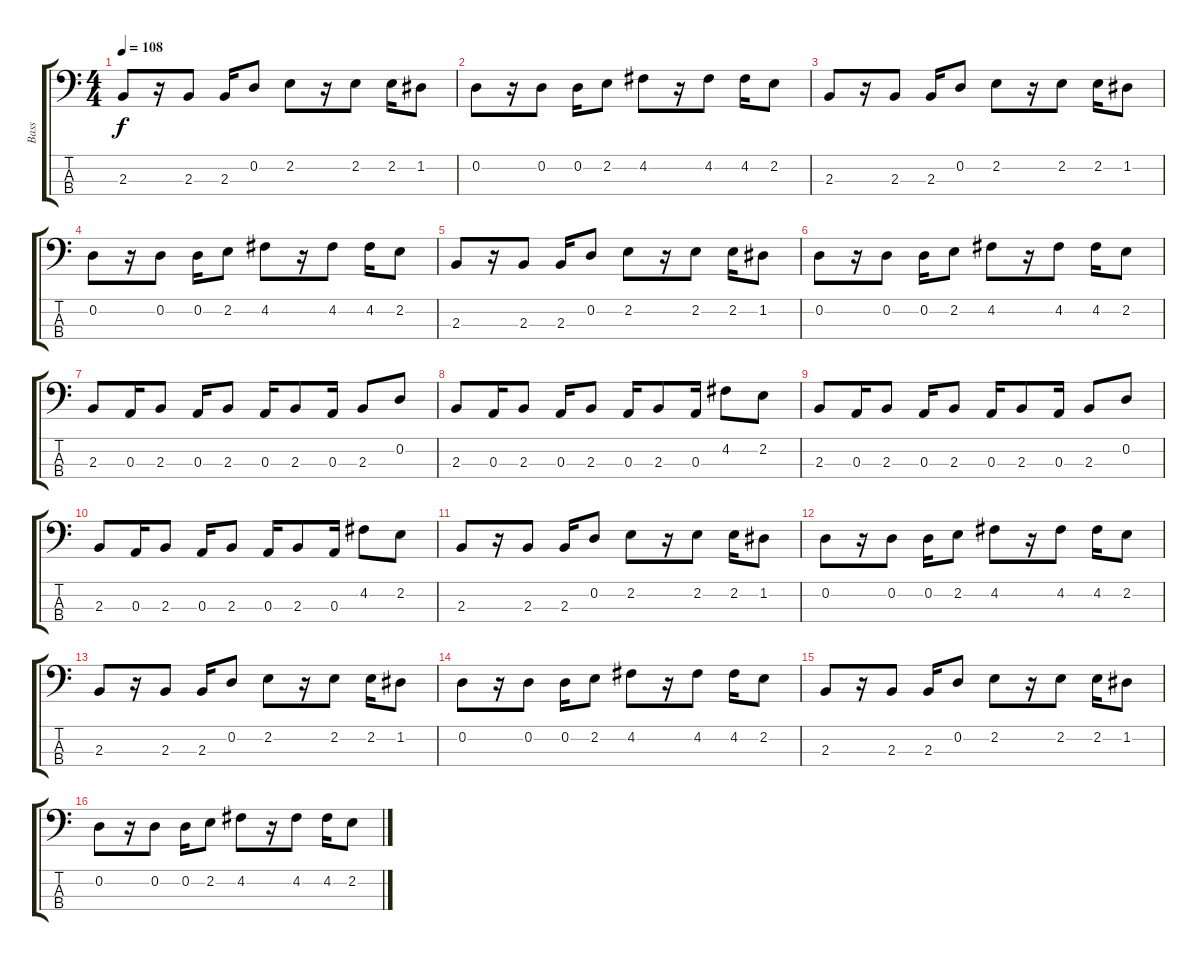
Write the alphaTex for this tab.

\track ("Bass" "Bass") {instrument electricbasspick}
\staff {score tabs}
\tuning (G2 D2 A1 E1) {hide}
\ts (4 4)
\tempo 108
\clef f4
\ks c
2.3.8{dy f} r.16 2.3.8 2.3.16 0.2.8 2.2.8 r.16 2.2.8 2.2.16 1.2.8 |
0.2.8 r.16 0.2.8 0.2.16 2.2.8 4.2.8 r.16 4.2.8 4.2.16 2.2.8 |
2.3.8 r.16 2.3.8 2.3.16 0.2.8 2.2.8 r.16 2.2.8 2.2.16 1.2.8 |
0.2.8 r.16 0.2.8 0.2.16 2.2.8 4.2.8 r.16 4.2.8 4.2.16 2.2.8 |
2.3.8 r.16 2.3.8 2.3.16 0.2.8 2.2.8 r.16 2.2.8 2.2.16 1.2.8 |
0.2.8 r.16 0.2.8 0.2.16 2.2.8 4.2.8 r.16 4.2.8 4.2.16 2.2.8 |
2.3.8 0.3.16 2.3.8 0.3.16 2.3.8 0.3.16 2.3.8 0.3.16 2.3.8 0.2.8 |
2.3.8 0.3.16 2.3.8 0.3.16 2.3.8 0.3.16 2.3.8 0.3.16 4.2.8 2.2.8 |
2.3.8 0.3.16 2.3.8 0.3.16 2.3.8 0.3.16 2.3.8 0.3.16 2.3.8 0.2.8 |
2.3.8 0.3.16 2.3.8 0.3.16 2.3.8 0.3.16 2.3.8 0.3.16 4.2.8 2.2.8 |
2.3.8 r.16 2.3.8 2.3.16 0.2.8 2.2.8 r.16 2.2.8 2.2.16 1.2.8 |
0.2.8 r.16 0.2.8 0.2.16 2.2.8 4.2.8 r.16 4.2.8 4.2.16 2.2.8 |
2.3.8 r.16 2.3.8 2.3.16 0.2.8 2.2.8 r.16 2.2.8 2.2.16 1.2.8 |
0.2.8 r.16 0.2.8 0.2.16 2.2.8 4.2.8 r.16 4.2.8 4.2.16 2.2.8 |
2.3.8 r.16 2.3.8 2.3.16 0.2.8 2.2.8 r.16 2.2.8 2.2.16 1.2.8 |
0.2.8 r.16 0.2.8 0.2.16 2.2.8 4.2.8 r.16 4.2.8 4.2.16 2.2.8
